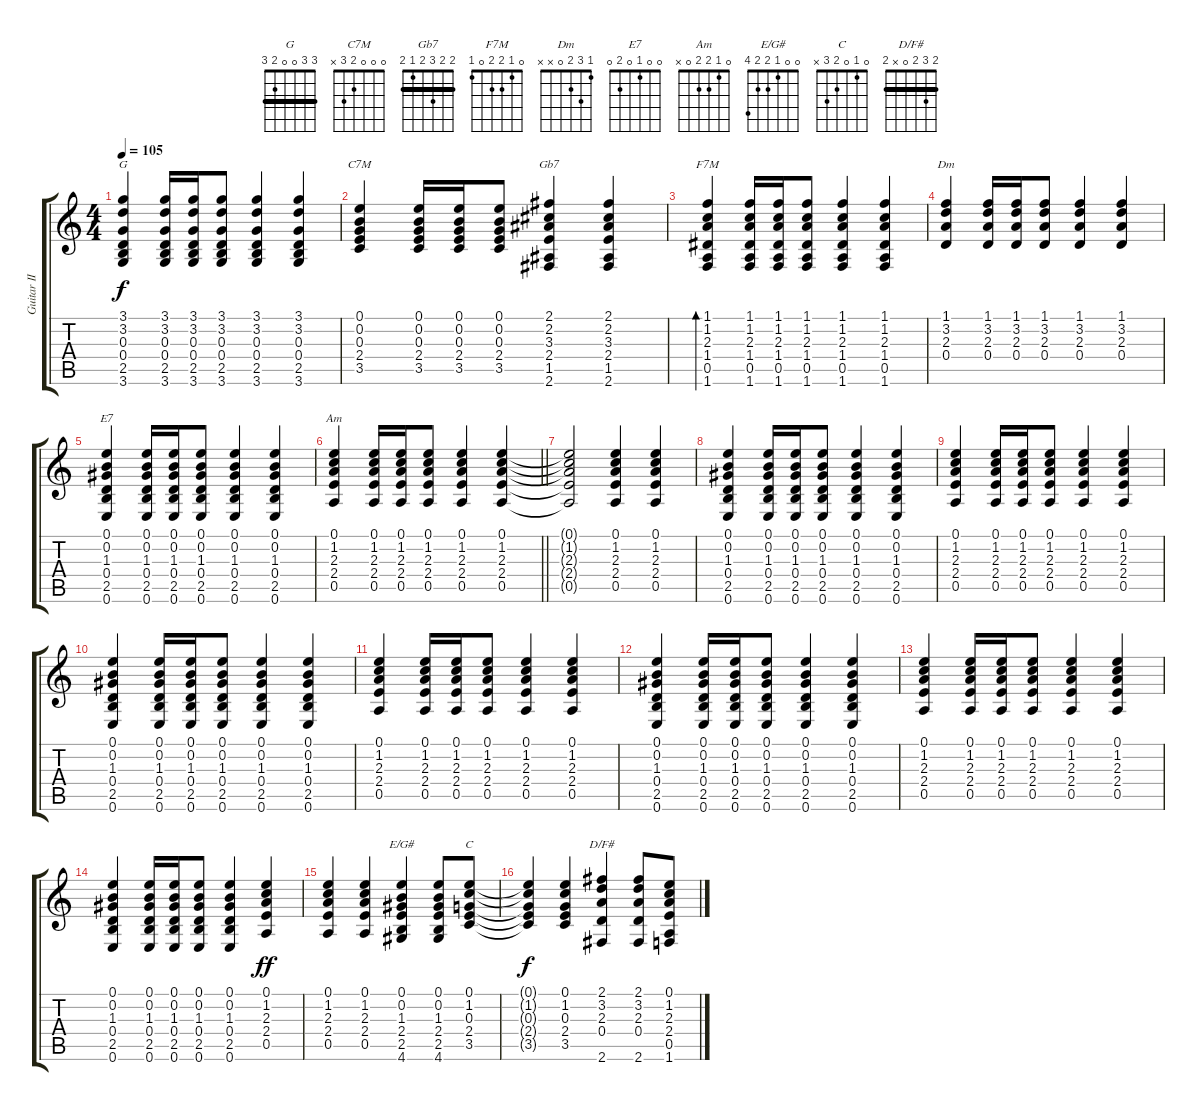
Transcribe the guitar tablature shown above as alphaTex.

\track ("Guitar II" "Guitar II") {instrument acousticguitarnylon}
\staff {score tabs}
\tuning (E4 B3 G3 D3 A2 E2) {hide}
\chord ("G" 3 3 0 0 2 3) {barre 3}
\chord ("C7M" 0 0 0 2 3 x)
\chord ("Gb7" 2 2 3 2 1 2) {barre 2}
\chord ("F7M" 0 1 2 2 0 1)
\chord ("Dm" 1 3 2 0 x x)
\chord ("E7" 0 0 1 0 2 0)
\chord ("Am" 0 1 2 2 0 x)
\chord ("E/G#" 0 0 1 2 2 4)
\chord ("C" 0 1 0 2 3 x)
\chord ("D/F#" 2 3 2 0 x 2) {barre 2}
\ts (4 4)
\tempo 105
\clef g2
\ks c
(3.1 3.2 0.3 0.4 2.5 3.6).4{ch "G" dy f} (3.1 3.2 0.3 0.4 2.5 3.6).16 (3.1 3.2 0.3 0.4 2.5 3.6).16 (3.1 3.2 0.3 0.4 2.5 3.6).8 (3.1 3.2 0.3 0.4 2.5 3.6).4 (3.1 3.2 0.3 0.4 2.5 3.6).4 |
(0.1 0.2 0.3 2.4 3.5).4{ch "C7M"} (0.1 0.2 0.3 2.4 3.5).16 (0.1 0.2 0.3 2.4 3.5).16 (0.1 0.2 0.3 2.4 3.5).8 (2.1 2.2 3.3 2.4 1.5 2.6).4{ch "Gb7"} (2.1 2.2 3.3 2.4 1.5 2.6).4 |
(1.1 1.2 2.3 1.4 0.5 1.6).4{bd 240 ch "F7M"} (1.1 1.2 2.3 1.4 0.5 1.6).16 (1.1 1.2 2.3 1.4 0.5 1.6).16 (1.1 1.2 2.3 1.4 0.5 1.6).8 (1.1 1.2 2.3 1.4 0.5 1.6).4 (1.1 1.2 2.3 1.4 0.5 1.6).4 |
(1.1 3.2 2.3 0.4).4{ch "Dm"} (1.1 3.2 2.3 0.4).16 (1.1 3.2 2.3 0.4).16 (1.1 3.2 2.3 0.4).8 (1.1 3.2 2.3 0.4).4 (1.1 3.2 2.3 0.4).4 |
(0.1 0.2 1.3 0.4 2.5 0.6).4{ch "E7"} (0.1 0.2 1.3 0.4 2.5 0.6).16 (0.1 0.2 1.3 0.4 2.5 0.6).16 (0.1 0.2 1.3 0.4 2.5 0.6).8 (0.1 0.2 1.3 0.4 2.5 0.6).4 (0.1 0.2 1.3 0.4 2.5 0.6).4 |
\barLineRight lightlight
(0.1 1.2 2.3 2.4 0.5).4{ch "Am"} (0.1 1.2 2.3 2.4 0.5).16 (0.1 1.2 2.3 2.4 0.5).16 (0.1 1.2 2.3 2.4 0.5).8 (0.1 1.2 2.3 2.4 0.5).4 (0.1 1.2 2.3 2.4 0.5).4 |
(0.1{t} 1.2{t} 2.3{t} 2.4{t} 0.5{t}).2 (0.1 1.2 2.3 2.4 0.5).4 (0.1 1.2 2.3 2.4 0.5).4 |
(0.1 0.2 1.3 0.4 2.5 0.6).4 (0.1 0.2 1.3 0.4 2.5 0.6).16 (0.1 0.2 1.3 0.4 2.5 0.6).16 (0.1 0.2 1.3 0.4 2.5 0.6).8 (0.1 0.2 1.3 0.4 2.5 0.6).4 (0.1 0.2 1.3 0.4 2.5 0.6).4 |
(0.1 1.2 2.3 2.4 0.5).4 (0.1 1.2 2.3 2.4 0.5).16 (0.1 1.2 2.3 2.4 0.5).16 (0.1 1.2 2.3 2.4 0.5).8 (0.1 1.2 2.3 2.4 0.5).4 (0.1 1.2 2.3 2.4 0.5).4 |
(0.1 0.2 1.3 0.4 2.5 0.6).4 (0.1 0.2 1.3 0.4 2.5 0.6).16 (0.1 0.2 1.3 0.4 2.5 0.6).16 (0.1 0.2 1.3 0.4 2.5 0.6).8 (0.1 0.2 1.3 0.4 2.5 0.6).4 (0.1 0.2 1.3 0.4 2.5 0.6).4 |
(0.1 1.2 2.3 2.4 0.5).4 (0.1 1.2 2.3 2.4 0.5).16 (0.1 1.2 2.3 2.4 0.5).16 (0.1 1.2 2.3 2.4 0.5).8 (0.1 1.2 2.3 2.4 0.5).4 (0.1 1.2 2.3 2.4 0.5).4 |
(0.1 0.2 1.3 0.4 2.5 0.6).4 (0.1 0.2 1.3 0.4 2.5 0.6).16 (0.1 0.2 1.3 0.4 2.5 0.6).16 (0.1 0.2 1.3 0.4 2.5 0.6).8 (0.1 0.2 1.3 0.4 2.5 0.6).4 (0.1 0.2 1.3 0.4 2.5 0.6).4 |
(0.1 1.2 2.3 2.4 0.5).4 (0.1 1.2 2.3 2.4 0.5).16 (0.1 1.2 2.3 2.4 0.5).16 (0.1 1.2 2.3 2.4 0.5).8 (0.1 1.2 2.3 2.4 0.5).4 (0.1 1.2 2.3 2.4 0.5).4 |
(0.1 0.2 1.3 0.4 2.5 0.6).4 (0.1 0.2 1.3 0.4 2.5 0.6).16 (0.1 0.2 1.3 0.4 2.5 0.6).16 (0.1 0.2 1.3 0.4 2.5 0.6).8 (0.1 0.2 1.3 0.4 2.5 0.6).4 (0.1 1.2 2.3 2.4 0.5).4{dy ff} |
(0.1 1.2 2.3 2.4 0.5).4 (0.1 1.2 2.3 2.4 0.5).4 (0.1 0.2 1.3 2.4 2.5 4.6).4{ch "E/G#"} (0.1 0.2 1.3 2.4 2.5 4.6).8 (0.1 1.2 0.3 2.4 3.5).8{ch "C"} |
(0.1{t} 1.2{t} 0.3{t} 2.4{t} 3.5{t}).4{dy f} (0.1 1.2 0.3 2.4 3.5).4 (2.1 3.2 2.3 0.4 2.6).4{ch "D/F#"} (2.1 3.2 2.3 0.4 2.6).8 (0.1 1.2 2.3 2.4 0.5 1.6).8
